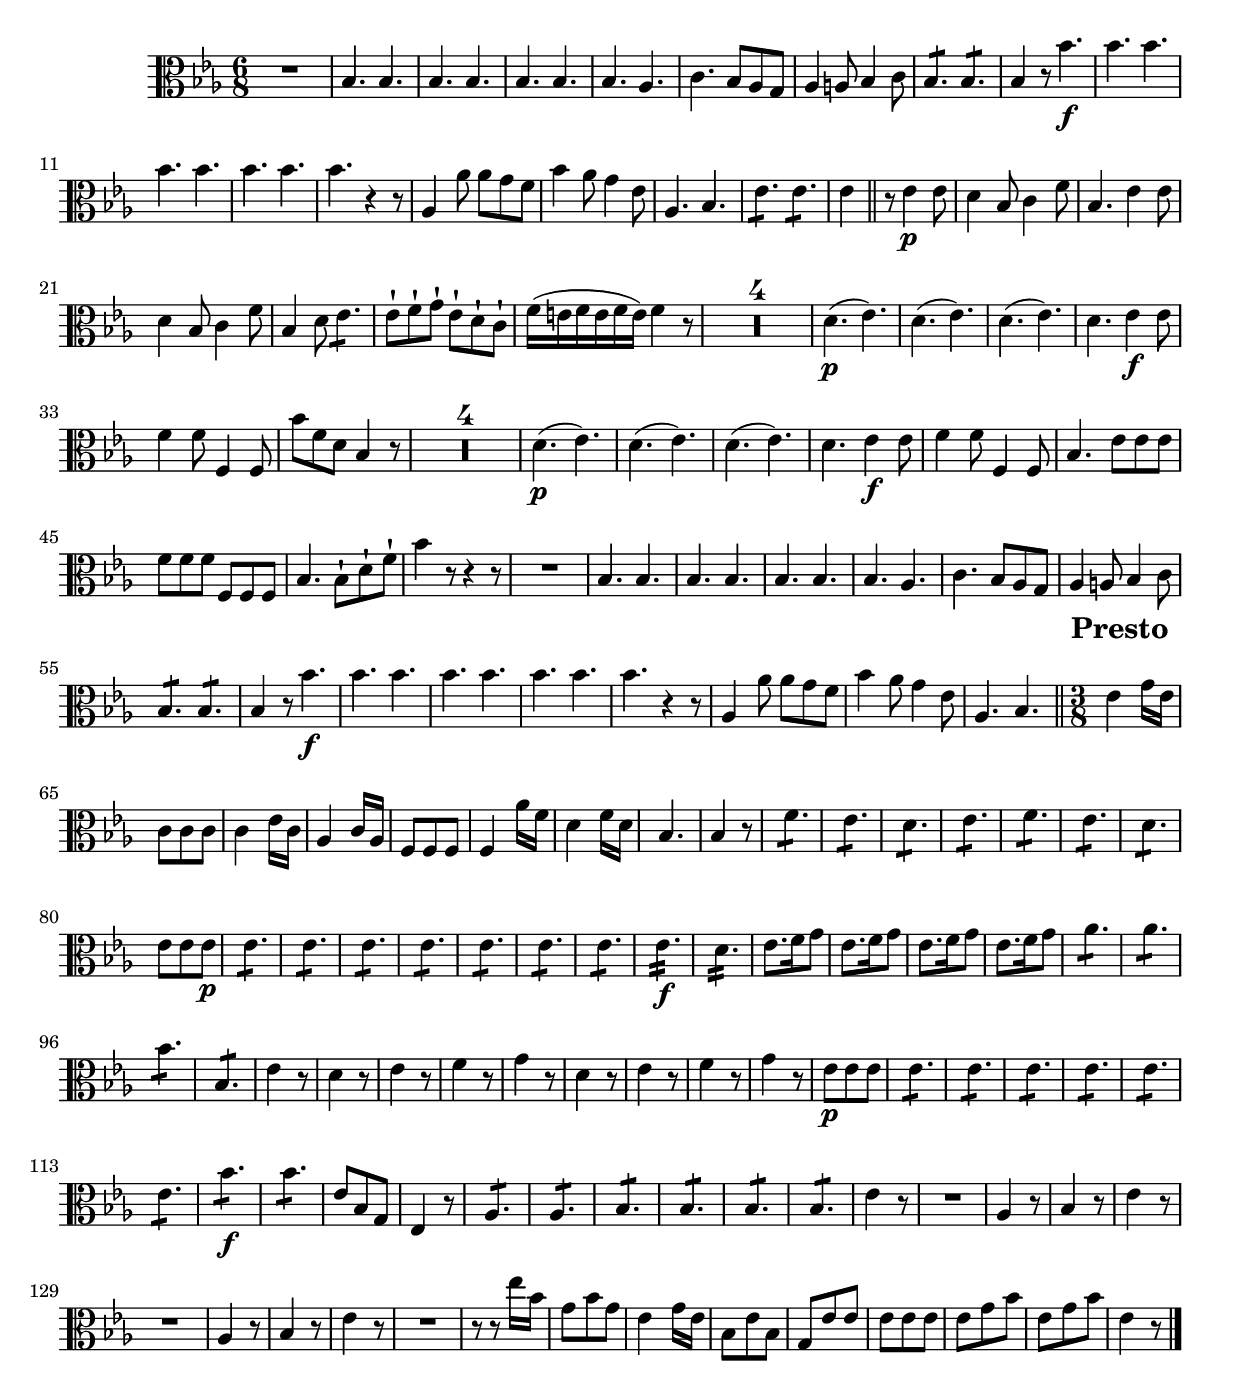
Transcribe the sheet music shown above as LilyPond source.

\version "2.10.25"      %Gossec - Symphonie mi bémol
                        %Alto - 3ème mvt
\relative c'{
\clef alto
\key ees \major
\time 6/8
\override Score.MetronomeMark #'transparent = ##t
\tempo 4.=60


R2.
bes4. bes
bes bes 
bes bes
bes aes
c bes8 aes g
aes4 a8 bes4 c8
bes4.:8 bes:
bes4 r8 bes'4.\f
bes bes
bes bes
bes bes
bes r4 r8
aes,4 aes'8 aes g f
bes4 aes8 g4 es8
aes,4. bes
ees4.:8 ees:
ees4 \bar "||" \noBreak r8 ees4\p ees8
d4 bes8 c4 f8
bes,4. ees4 ees8
d4 bes8 c4 f8
bes,4 d8 ees4.:8
ees8-| f-| g-| ees-| d-| c-|
f16( e f e f e) f4 r8
\set Score.skipBars = ##t R2. * 4 
%
%
%
d4.(\p ees)
d( ees)
d( ees)
d ees4\f ees8
f4 f8 f,4 f8
bes' f d bes4 r8
\set Score.skipBars = ##t R2. * 4 
%
%
%
d4.(\p ees)
d( ees)
d( ees)
d ees4\f ees8
f4 f8 f,4 f8
bes4. ees8 ees ees
f f f f, f f
bes4. bes8-| d-| f-|
bes4 r8 r4 r8
R2.
bes,4. bes
bes bes 
bes bes
bes aes
c bes8 aes g
aes4 a8 bes4 c8
bes4.:8 bes:
bes4 r8 bes'4.\f
bes bes
bes bes
bes bes
bes r4 r8
aes,4 aes'8 aes g f
bes4 aes8 g4 es8
aes,4. bes \bar "||" \override Score.RehearsalMark #'break-align-symbols = #'(time-signature) \override Score.RehearsalMark #'self-alignment-X = #left \override Score.RehearsalMark #'padding = #2.0 \time 3/8 \mark \markup {\bold "Presto"} \tempo 4.=90
ees4 g16 ees
c8 c c
c4 ees16 c
aes4 c16 aes
f8 f f
f4 aes'16 f
d4 f16 d
bes4.
bes4 r8
f'4.:8
ees:
d:
ees:
f:
ees:
d:
ees8 ees ees\p
\repeat unfold 7 {ees4.:8}
%
%
%
%
%
%
ees4.:16\f
d:
\repeat unfold 4 {ees8. f16 g8}
%
%
%
aes4.:8
aes:
bes:
bes,:
ees4 r8
d4 r8
ees4 r8
f4 r8
g4 r8
d4 r8
ees4 r8
f4 r8
g4 r8
ees8\p ees ees
\repeat unfold 6 {ees4.:8}
%
%
%
%
%
bes':\f
bes:
ees,8 bes g
ees4 r8
aes4.:8
aes:
bes:
bes:
bes:
bes:
ees4 r8
R4.
aes,4 r8
bes4 r8
ees4 r8
R4.
aes,4 r8
bes4 r8
ees4 r8
R4.
r8 r ees'16 bes
g8 bes g
ees4 g16 ees
bes8 ees bes
g ees' ees
ees ees ees
ees g bes
ees, g bes
ees,4 r8 \bar "|." 
}
